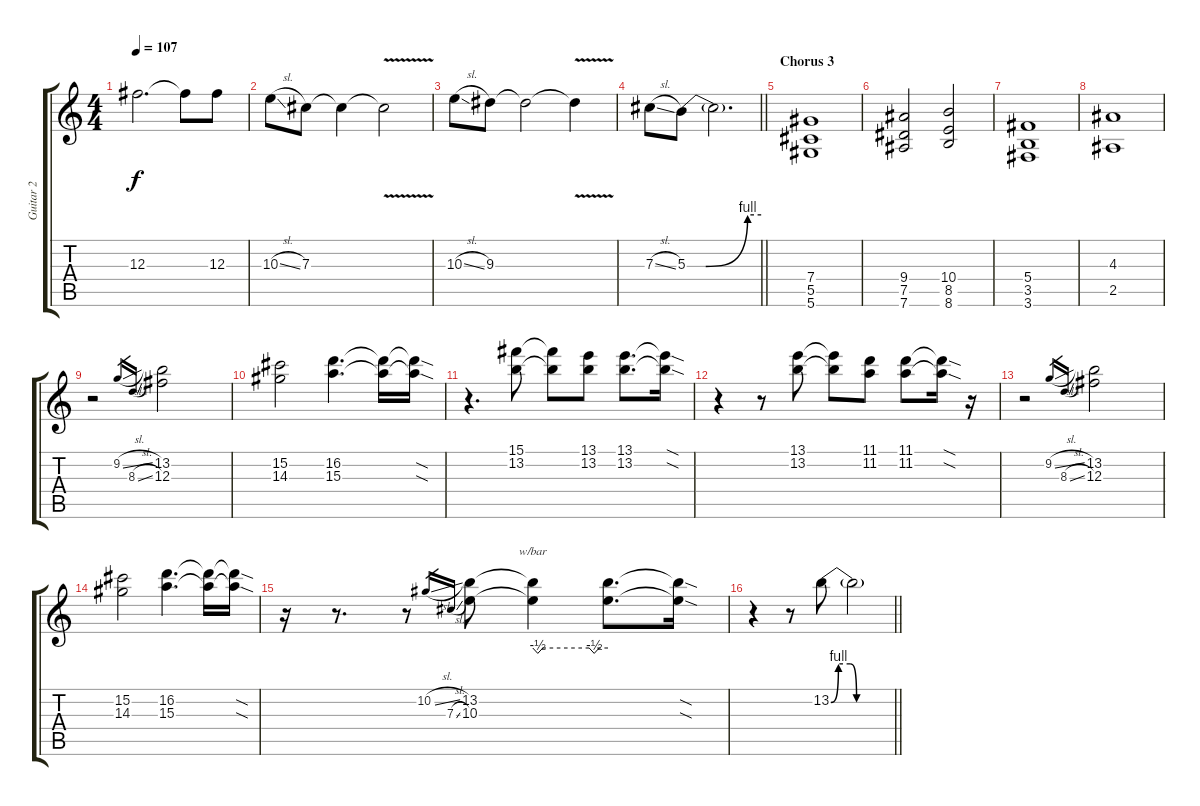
\track ("Guitar 2 " "Guitar 2 ") {instrument overdrivenguitar}
\staff {score tabs}
\tuning (Eb4 Bb3 Gb3 Db3 Ab2 Eb2) {hide}
\ts (4 4)
\tempo 107
\clef g2
\ks c
12.3.2{d dy f} 12.3{t}.8 12.3.8 |
10.3{sl}.8 7.3.8 7.3{t}.4 7.3{v t}.2 |
10.3{sl}.8 9.3.8 9.3{t}.2 9.3{v t}.4 |
\barLineRight lightlight
7.3{sl}.8 5.3{be (custom 0 0 15 0 49 4 60 4)}.8{volume 14} 5.3{t}.2{d} |
\section ("" "Chorus 3")
(7.4 5.5 5.6).1{volume 13} |
(9.4 7.5 7.6).2 (10.4 8.5 8.6).2 |
(5.4 3.5 3.6).1 |
(4.3 2.5).1 |
r.2 9.2{sl}.16{gr} 8.3{sl}.16{gr} (13.2 12.3).2 |
(15.2 14.3).2 (16.2 15.3).4{d} (16.2{t} 15.3{t}).16 (16.2{sod t} 15.3{sod t}).16 |
r.4{d} (15.1 13.2).8 (15.1{t} 13.2{t}).8 (13.1 13.2).8 (13.1 13.2).8{d} (13.1{sod t} 13.2{sod t}).16 |
r.4 r.8 (13.1 13.2).8 (13.1{t} 13.2{t}).8 (11.1 11.2).8 (11.1 11.2).8 (11.1{sod t} 11.2{sod t}).16 r.16 |
r.2 9.2{sl}.16{gr} 8.3{sl}.16{gr} (13.2 12.3).2 |
(15.2 14.3).2 (16.2 15.3).4{d} (16.2{t} 15.3{t}).16 (16.2{sod t} 15.3{sod t}).16 |
r.16 r.8{d} r.8 10.2{sl}.16{gr} 7.3{sl}.16{gr} (13.2 10.3).8 (13.2{t} 10.3{t}).4{tbe (custom default 0 0 4 -2 8 0 45 0 49 -2 53 0 60 0)} (13.2{t} 10.3{t}).8{d} (13.2{sod t} 10.3{sod t}).16 |
\barLineRight lightlight
r.4 r.8 13.2{be (custom 0 0 7 4 18 4 24 0 60 0)}.8 13.2{t}.2
